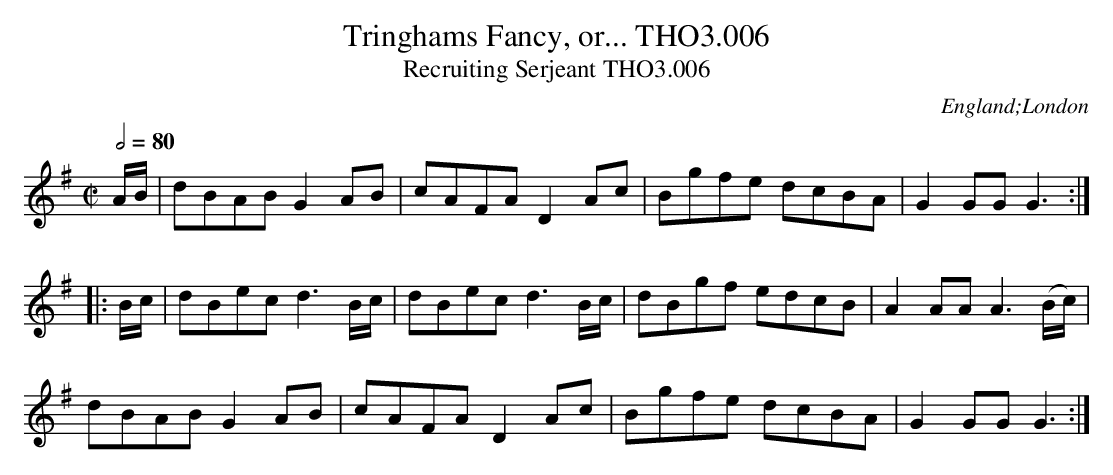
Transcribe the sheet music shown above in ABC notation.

X:1
T:Tringhams Fancy, or... THO3.006
T:Recruiting Serjeant THO3.006
O:England;London
M:C|
L:1/8
Q:1/2=80
K:G
A/B/|dBAB G2 AB|cAFA D2 Ac|Bgfe dcBA|G2 GG G3:|
|:B/c/|dBec d3 B/c/|dBec d3 B/c/|dBgf edcB|A2 AA A3 (B/c/)|
dBAB G2 AB|cAFA D2 Ac|Bgfe dcBA|G2 GG G3:|
